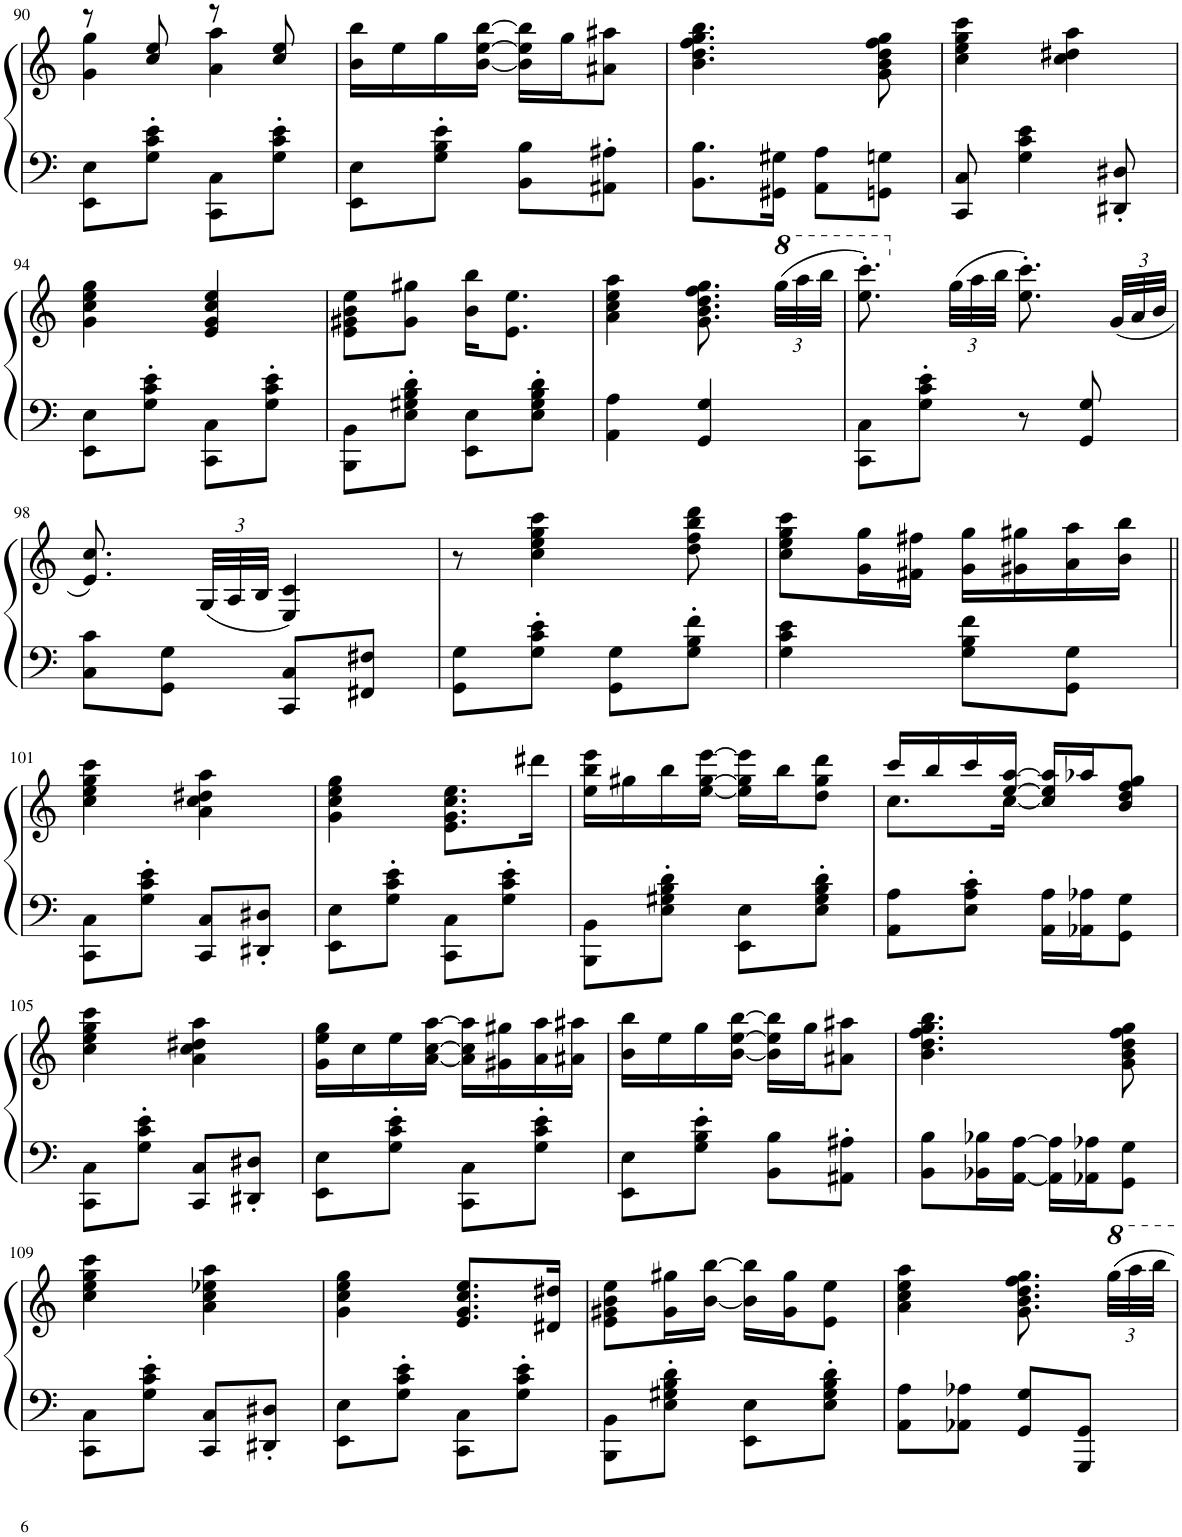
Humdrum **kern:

**kern	**kern
*part1	*part1
*staff2	*staff1
*I"Piano	*
*I'Pno.	*
!!LO:PB:g=z
*clefF4	*clefG2
*k[]	*k[]
*M2/4	*M2/4
=90	=90
*	*^
8EE\ 8E\L	8r	4g\ 4gg\
8G\' 8c\' 8e\'J	8cc/ 8ee/	.
8CC\ 8C\L	8r	4a\ 4aa\
8G\' 8c\' 8e\'J	8cc/ 8ee/	.
*	*v	*v
=91	=91
8EE\ 8E\L	16b\ 16bb\LL
.	16ee\
8G\' 8B\' 8e\'J	16gg\
.	[16b\ [16ee\ [16bb\JJ
8BB\ 8B\L	16b\] 16ee\] 16bb\]LL
.	16gg\J
8AA#X\' 8A#X\'J	8a#X\ 8aa#X\J
=92	=92
8.BB\ 8.B\L	4.b\ 4.dd\ 4.ff\ 4.gg\ 4.bb\
16GG#X\ 16G#X\Jk	.
8AA\ 8A\L	.
8GGn\ 8Gn\J	8g\ 8b\ 8dd\ 8ff\ 8gg\
=93	=93
8CC/ 8C/	4cc\ 4ee\ 4gg\ 4ccc\
4G\ 4c\ 4e\	.
.	4cc\ 4dd#X\ 4aa\
8DD#X/' 8D#X/'	.
!!LO:LB:g=z
=94	=94
8EE\ 8E\L	4g\ 4cc\ 4ee\ 4gg\
8G\' 8c\' 8e\'J	.
8CC\ 8C\L	4e/ 4g/ 4cc/ 4ee/
8G\' 8c\' 8e\'J	.
=95	=95
8BBB\ 8BB\L	8e\ 8g#X\ 8b\ 8ee\L
8E\' 8G#X\' 8B\' 8d\'J	8g#\ 8gg#X\J
8EE\ 8E\L	16b\ 16bb\KL
.	8.e\ 8.ee\J
8E\' 8G#\' 8B\' 8d\'J	.
=96	=96
4AA\ 4A\	4a\ 4cc\ 4ee\ 4aa\
4GG/ 4G/	8.g\ 8.b\ 8.dd\ 8.ff\ 8.gg\
*	*8va
*	*Xbrackettup
.	(48ggg\LLL
.	48aaa\
.	48bbb\JJJ
=97	=97
8CC\ 8C\L	8.eee\' 8.cccc\')
8G\' 8c\' 8e\'J	.
*	*X8va
.	(48gg\LLL
.	48aa\
.	48bb\JJJ
8r	8.ee\' 8.ccc\')
8GG/ 8G/	.
.	(48g/LLL
.	48a/
.	48b/JJJ
!!LO:LB:g=z
=98	=98
8C\ 8c\L	8.e/ 8.cc/)
8GG\ 8G\J	.
.	(48G/LLL
.	48A/
.	48B/JJJ
8CC/ 8C/L	4E/ 4c/)
8FF#X/ 8F#X/J	.
=99	=99
8GG\ 8G\L	8r
8G\' 8c\' 8e\'J	4cc\ 4ee\ 4gg\ 4ccc\
8GG\ 8G\L	.
8G\' 8B\' 8f\'J	8dd\ 8ff\ 8bb\ 8ddd\
=100	=100
4G\ 4c\ 4e\	8cc\ 8ee\ 8gg\ 8ccc\L
.	16g\ 16gg\L
.	16f#X\ 16ff#X\JJ
8G\ 8B\ 8f\L	16g\ 16gg\LL
.	16g#X\ 16gg#X\
8GG\ 8G\J	16a\ 16aa\
.	16b\ 16bb\JJ
!!LO:LB:g=z
=101||	=101||
8CC\ 8C\L	4cc\ 4ee\ 4gg\ 4ccc\
8G\' 8c\' 8e\'J	.
8CC/ 8C/L	4a\ 4cc\ 4dd#X\ 4aa\
8DD#X/' 8D#X/'J	.
=102	=102
8EE\ 8E\L	4g\ 4cc\ 4ee\ 4gg\
8G\' 8c\' 8e\'J	.
8CC\ 8C\L	8.e\ 8.g\ 8.cc\ 8.ee\L
8G\' 8c\' 8e\'J	.
.	16ddd#X\Jk
=103	=103
8BBB\ 8BB\L	16ee\ 16bb\ 16eee\LL
.	16gg#X\
8E\' 8G#X\' 8B\' 8d\'J	16bb\
.	[16ee\ [16gg#\ [16eee\JJ
8EE\ 8E\L	16ee\] 16gg#\] 16eee\]LL
.	16bb\J
8E\' 8G#\' 8B\' 8d\'J	8dd\ 8gg#\ 8ddd\J
=104	=104
*	*^
8AA\ 8A\L	16ccc/LL	8.cc\L
.	16bb/	.
8E\' 8A\' 8c\'J	16ccc/	.
.	[16ee/ [16aa/JJ	[16cc\Jk
16AA\ 16A\LL	16cc/] 16ee/] 16aa/]LL	4ryy
16AA-X\ 16A-X\J	16aa-X/J	.
8GG\ 8G\J	8b/ 8dd/ 8ff/ 8gg/J	.
*	*v	*v
!!LO:LB:g=z
=105	=105
8CC\ 8C\L	4cc\ 4ee\ 4gg\ 4ccc\
8G\' 8c\' 8e\'J	.
8CC/ 8C/L	4a\ 4cc\ 4dd#X\ 4aa\
8DD#X/' 8D#X/'J	.
=106	=106
8EE\ 8E\L	16g\ 16ee\ 16gg\LL
.	16cc\
8G\' 8c\' 8e\'J	16ee\
.	[16a\ [16cc\ [16aa\JJ
8CC\ 8C\L	16a\] 16cc\] 16aa\]LL
.	16g#X\ 16gg#X\
8G\' 8c\' 8e\'J	16a\ 16aa\
.	16a#X\ 16aa#X\JJ
=107	=107
8EE\ 8E\L	16b\ 16bb\LL
.	16ee\
8G\' 8B\' 8e\'J	16gg\
.	[16b\ [16ee\ [16bb\JJ
8BB\ 8B\L	16b\] 16ee\] 16bb\]LL
.	16gg\J
8AA#X\' 8A#X\'J	8a#X\ 8aa#X\J
=108	=108
8BB\ 8B\L	4.b\ 4.dd\ 4.ff\ 4.gg\ 4.bb\
16BB-X\ 16B-X\L	.
[16AA\ [16A\JJ	.
16AA\] 16A\]LL	.
16AA-X\ 16A-X\J	.
8GG\ 8G\J	8g\ 8b\ 8dd\ 8ff\ 8gg\
!!LO:LB:g=z
=109	=109
8CC\ 8C\L	4cc\ 4ee\ 4gg\ 4ccc\
8G\' 8c\' 8e\'J	.
8CC/ 8C/L	4a\ 4cc\ 4ee-X\ 4aa\
8DD#X/' 8D#X/'J	.
=110	=110
8EE\ 8E\L	4g\ 4cc\ 4ee\ 4gg\
8G\' 8c\' 8e\'J	.
8CC\ 8C\L	8.e/ 8.g/ 8.cc/ 8.ee/L
8G\' 8c\' 8e\'J	.
.	16d#X/ 16dd#X/Jk
=111	=111
8BBB\ 8BB\L	8e\ 8g#X\ 8b\ 8ee\L
8E\' 8G#X\' 8B\' 8d\'J	16g#\ 16gg#X\L
.	[16b\ [16bb\JJ
8EE\ 8E\L	16b\] 16bb\]LL
.	16g#\ 16gg#\J
8E\' 8G#\' 8B\' 8d\'J	8e\ 8ee\J
=112	=112
8AA\ 8A\L	4a\ 4cc\ 4ee\ 4aa\
8AA-X\ 8A-X\J	.
8GG/ 8G/L	8.g\ 8.b\ 8.dd\ 8.ff\ 8.gg\
8GGG/ 8GG/J	.
.	48ggg\LLL
.	48aaa\
.	48bbb\JJJ
=	=
*-	*-
